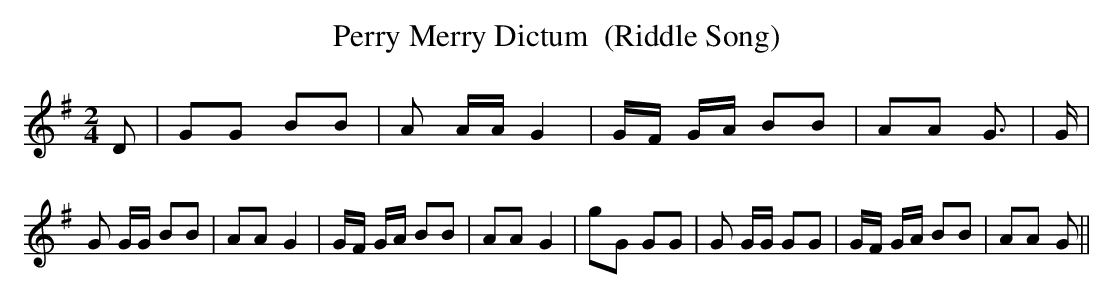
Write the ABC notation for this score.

X:1
T:Perry Merry Dictum  (Riddle Song)
M:2/4
L:1/8
K:G
 D| GG BB| A A/2A/2 G2| G/2F/2 G/2A/2 BB| AA G3/2| G/2| G G/2G/2 BB|\
 AA G2| G/2F/2 G/2A/2 BB| AA G2| gG GG| G G/2G/2 GG| G/2F/2 G/2A/2 BB|\
 AA G||
